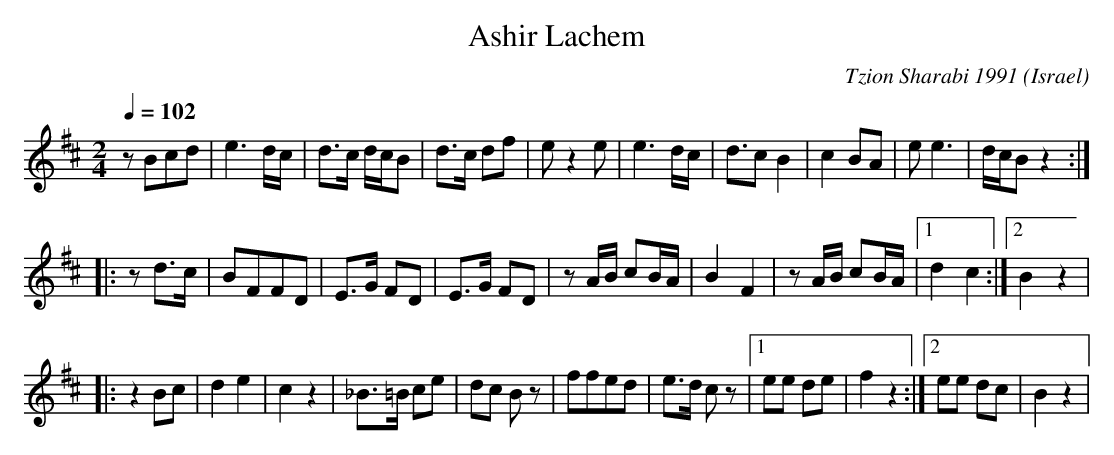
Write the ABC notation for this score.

X:1
T: Ashir Lachem
C: Tzion Sharabi 1991
O: Israel
M: 2/4
L: 1/8
Q: 1/4=102
K: Bm
zBcd|e3d/c/|d3/2c/ d/c/B|d3/2c/ df|ez2e|\
e3d/c/|d3/2cB2|c2BA|ee3|d/c/Bz2:|
|:zd3/2c/|BFFD|E3/2G/ FD|E3/2G/ FD|\
zA/B/ cB/A/|B2F2|zA/B/ cB/A/|[1d2c2:|[2 B2 z2|
|:z2Bc|d2e2|c2z2|_B3/2=B/ ce|dc Bz|\
ffed|e3/2d/ cz|[1ee de|f2z2:|[2ee dc|B2z2|
